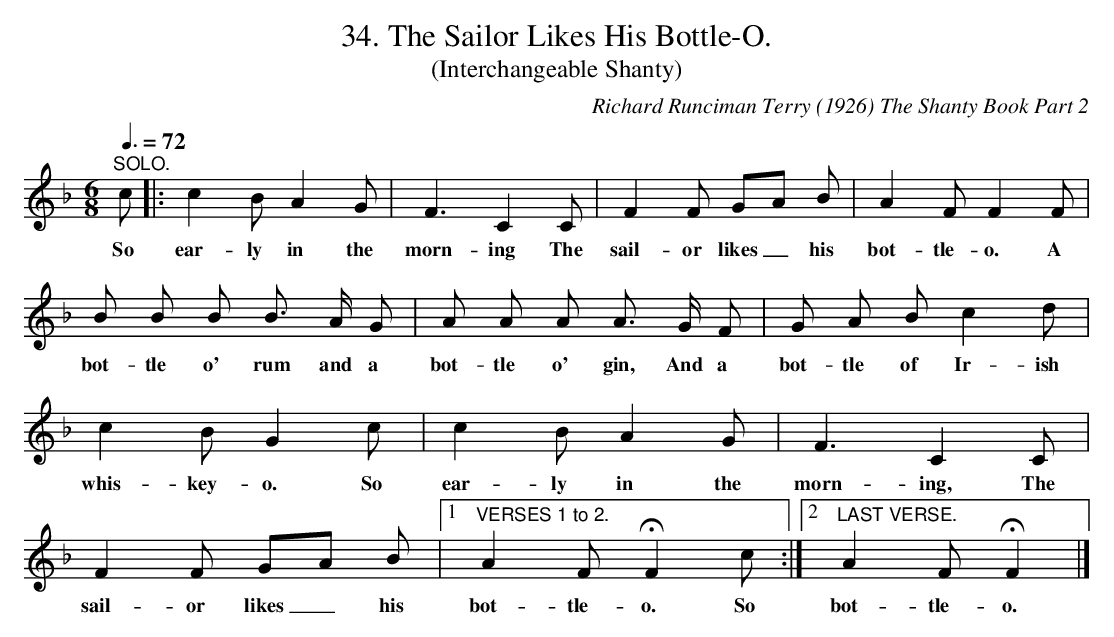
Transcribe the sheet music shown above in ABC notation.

X:1
T:34. The Sailor Likes His Bottle-O.
T:(Interchangeable Shanty)
C:Richard Runciman Terry (1926) The Shanty Book Part 2
L:1/8
Q:3/8=72
M:6/8
K:F
"^SOLO." c |: c2 B A2 G | F3 C2 C | F2 F GA B |
w: So | ear-ly in the | morn-ing The | sail-or likes_ his |
A2 F F2 F | B B B B> A G |
w: bot-tle- o. A | bot-tle o' rum and a |
A A A A> G F | G A B c2 d |
w: bot-tle o' gin, And a | bot-tle of Ir-ish |
c2 B G2 c | c2 B A2 G | F3 C2 C |
w: whis-key- o. So | ear-ly in the | morn-ing, The |
F2 F GA B |1 "VERSES 1 to 2." A2 F !fermata! F2 c :|2 "LAST VERSE." A2 F !fermata! F2 |]
w: sail-or likes_ his | bot-tle- o. So | bot-tle- o. |
